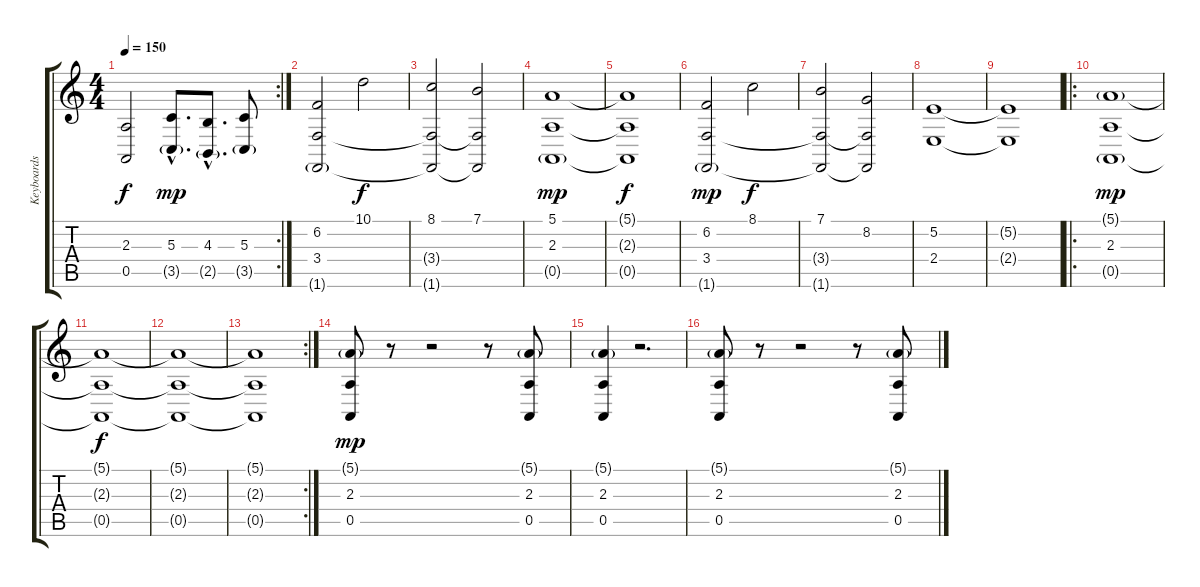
\track ("Keyboards" "Keyboards") {instrument stringensemble1}
\staff {score tabs}
\tuning (E4 B3 G3 D3 A2 E2) {hide}
\rc 2
\ts (4 4)
\tempo 150
\clef g2
\ks c
(2.3{t} 0.5{t}).2{dy f} (5.3{hac} 3.5{g hac}).8{d dy mp} (4.3{hac} 2.5{g hac}).8{d} (5.3 3.5{g}).8 |
(6.2 3.4 1.6{g}).2 10.1.2{dy f} |
(8.1 3.4{t} 1.6{t}).2 (7.1 3.4{t} 1.6{t}).2 |
(5.1 2.3 0.5{g}).1{dy mp} |
(5.1{t} 2.3{t} 0.5{t}).1{dy f} |
(6.2 3.4 1.6{g}).2{dy mp} 8.1.2{dy f} |
(7.1 3.4{t} 1.6{t}).2 (8.2 3.4{t} 1.6{t}).2 |
(5.2 2.4).1 |
(5.2{t} 2.4{t}).1 |
\ro
(5.1{g} 2.3 0.5{g}).1{dy mp} |
(5.1{t} 2.3{t} 0.5{t}).1{dy f} |
(5.1{t} 2.3{t} 0.5{t}).1 |
\rc 2
(5.1{t} 2.3{t} 0.5{t}).1 |
(5.1{g} 2.3 0.5).8{dy mp} r.8 r.2 r.8 (5.1{g} 2.3 0.5).8 |
(5.1{g} 2.3 0.5).4 r.2{d} |
(5.1{g} 2.3 0.5).8 r.8 r.2 r.8 (5.1{g} 2.3 0.5).8
